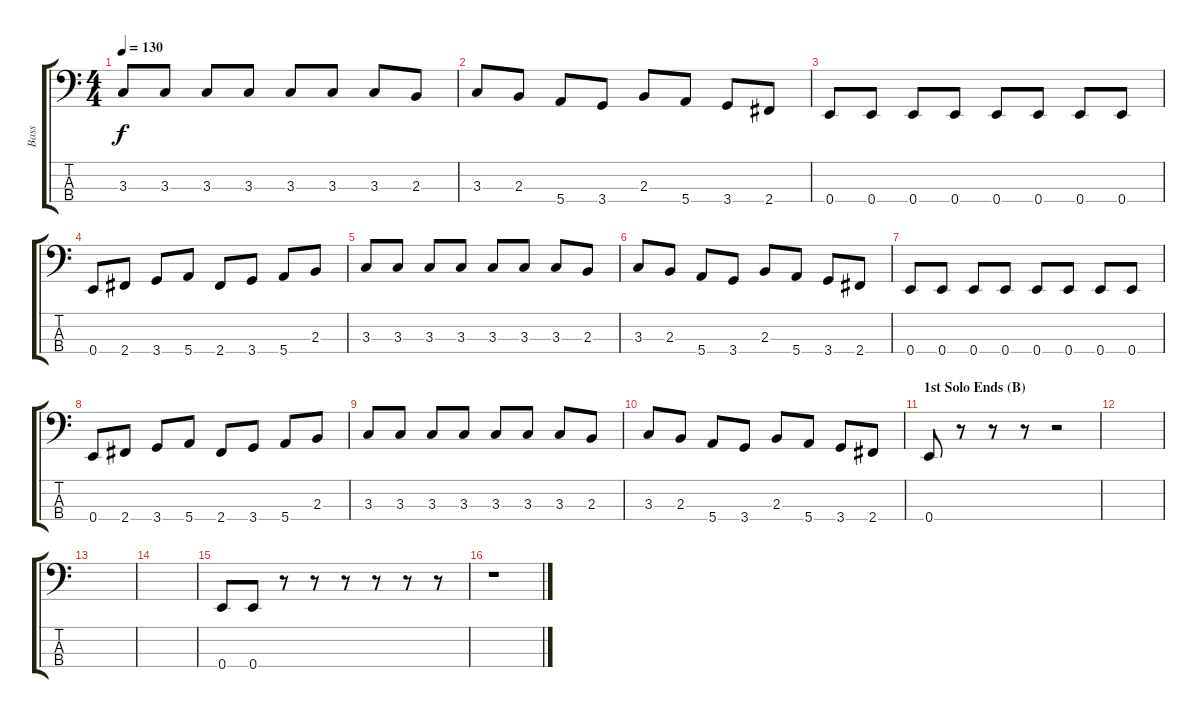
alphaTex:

\track ("Bass" "Bass") {instrument electricbasspick}
\staff {score tabs}
\tuning (G2 D2 A1 E1) {hide}
\ts (4 4)
\tempo 130
\clef f4
\ks c
3.3.8{dy f} 3.3.8 3.3.8 3.3.8 3.3.8 3.3.8 3.3.8 2.3.8 |
3.3.8 2.3.8 5.4.8 3.4.8 2.3.8 5.4.8 3.4.8 2.4.8 |
0.4.8 0.4.8 0.4.8 0.4.8 0.4.8 0.4.8 0.4.8 0.4.8 |
0.4.8 2.4.8 3.4.8 5.4.8 2.4.8 3.4.8 5.4.8 2.3.8 |
3.3.8 3.3.8 3.3.8 3.3.8 3.3.8 3.3.8 3.3.8 2.3.8 |
3.3.8 2.3.8 5.4.8 3.4.8 2.3.8 5.4.8 3.4.8 2.4.8 |
0.4.8 0.4.8 0.4.8 0.4.8 0.4.8 0.4.8 0.4.8 0.4.8 |
0.4.8 2.4.8 3.4.8 5.4.8 2.4.8 3.4.8 5.4.8 2.3.8 |
3.3.8 3.3.8 3.3.8 3.3.8 3.3.8 3.3.8 3.3.8 2.3.8 |
3.3.8 2.3.8 5.4.8 3.4.8 2.3.8 5.4.8 3.4.8 2.4.8 |
\section ("" "1st Solo Ends (B)")
0.4.8 r.8 r.8 r.8 r.2 |
|
|
|
0.4.8 0.4.8 r.8 r.8 r.8 r.8 r.8 r.8 |
r.1
